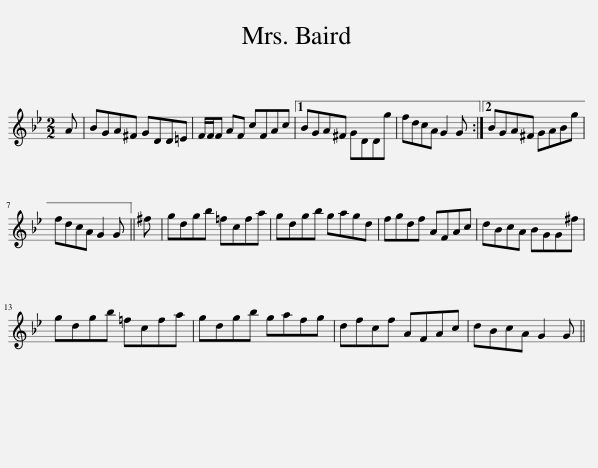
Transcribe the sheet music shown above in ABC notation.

X:1
L:1/8
M:2/2
I:linebreak $
K:Gmin
V:1 treble
V:1
 A | BGA^F GDD=E | F/F/F AF cFAc |1 BGA^F GDDg | fdcA G2 G :|2 %5
 BGA^F GABg |$ fdcA G2 G || ^f | gdgb =fcfa | gdgb gagd | %10
 fgdf AFAc | dBcA BGG^f |$ gdgb =fcfa | gdgb gafg | dfcf AFAc | %15
 dBcA G2 G || %16
